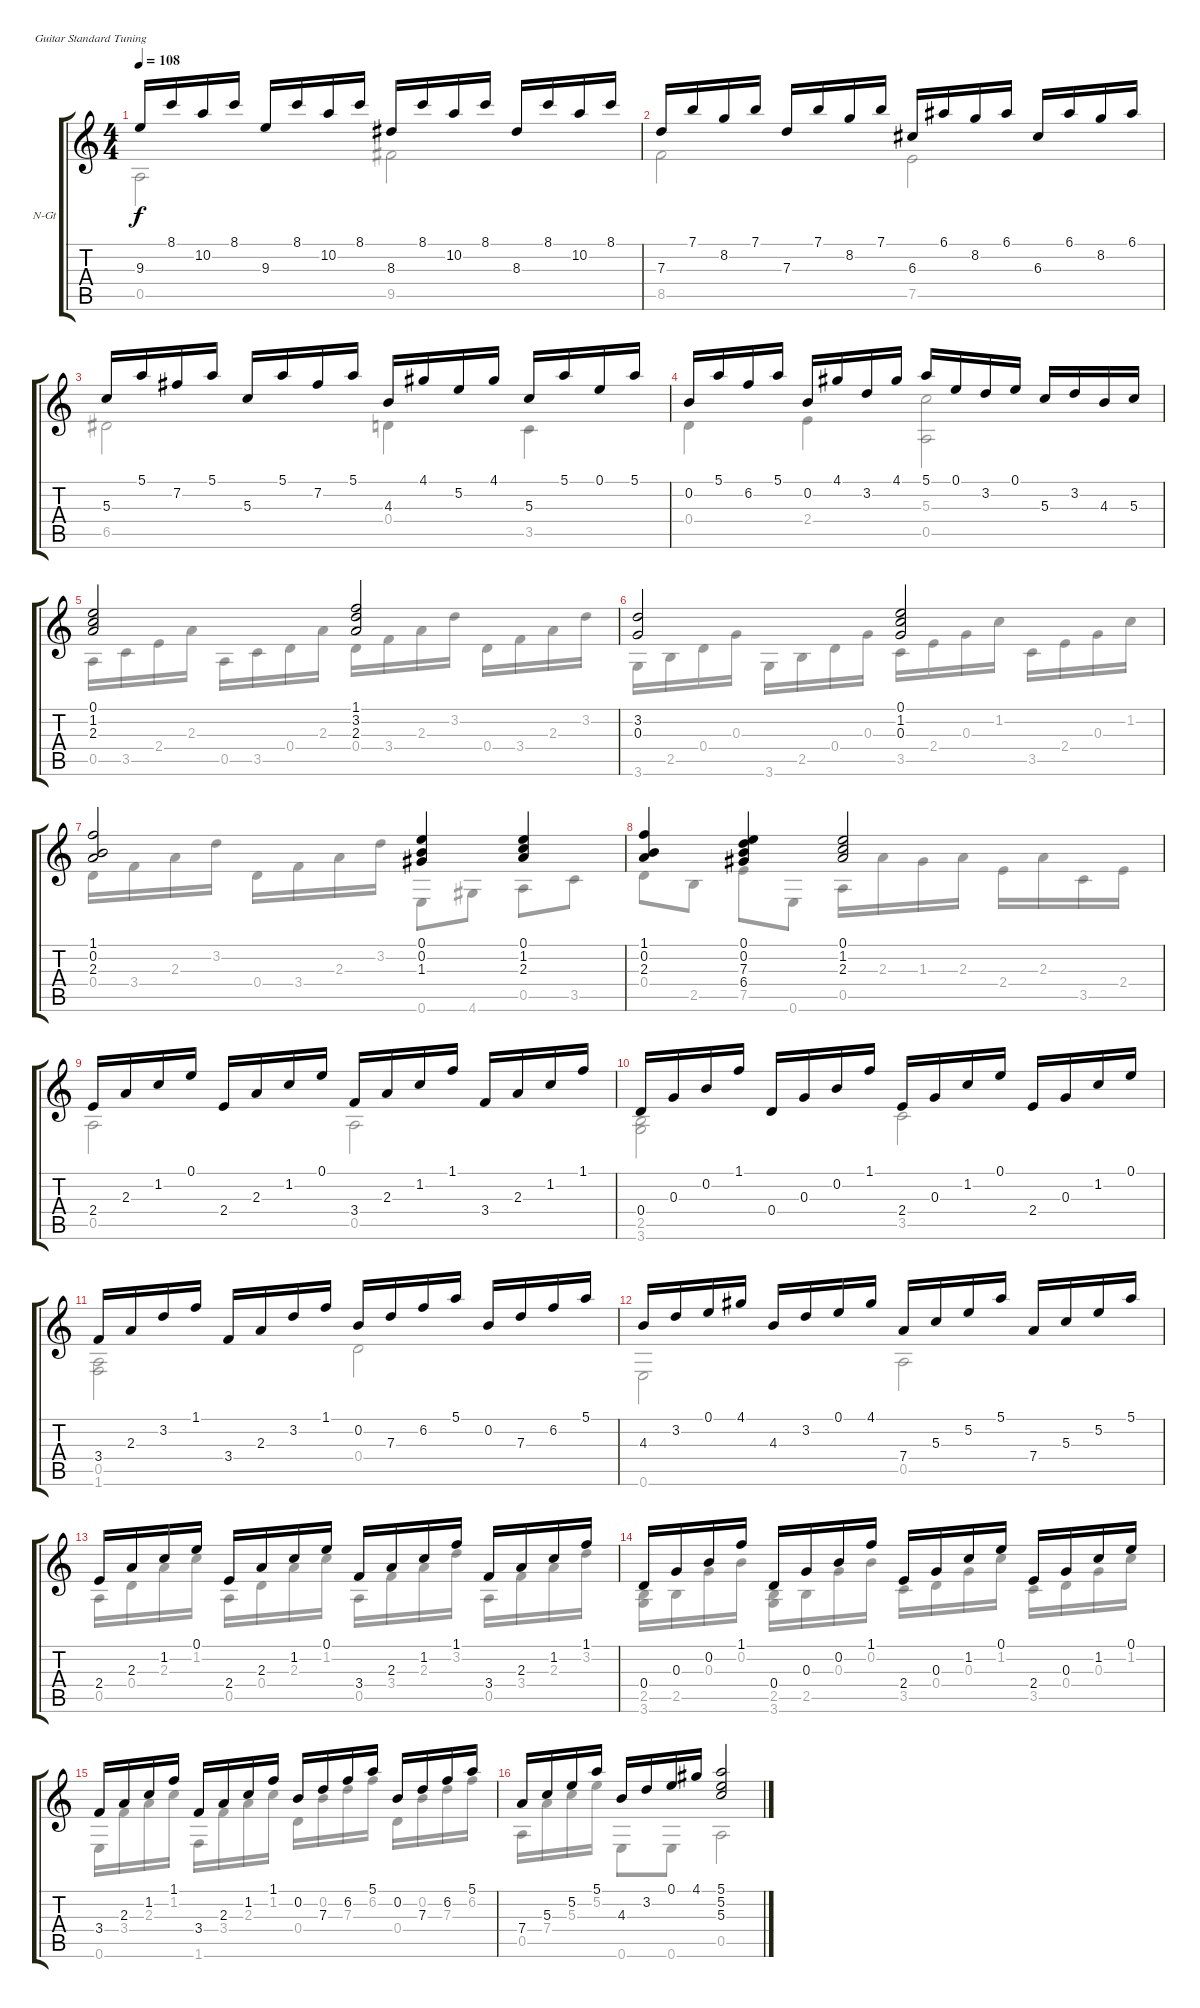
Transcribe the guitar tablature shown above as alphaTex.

\bracketExtendMode groupsimilarinstruments
\firstSystemTrackNameOrientation horizontal
\otherSystemsTrackNameOrientation horizontal
\track ("Passacaille" "N-Gt") {instrument acousticguitarnylon}
\staff {score tabs}
\tuning (E4 B3 G3 D3 A2 E2)
\voice
\ts (4 4)
\tempo 108
\clef g2
\ks c
9.3.16{dy f} 8.1.16 10.2.16 8.1.16 9.3.16 8.1.16 10.2.16 8.1.16 8.3.16 8.1.16 10.2.16 8.1.16 8.3.16 8.1.16 10.2.16 8.1.16 |
7.3.16 7.1.16 8.2.16 7.1.16 7.3.16 7.1.16 8.2.16 7.1.16 6.3.16 6.1.16 8.2.16 6.1.16 6.3.16 6.1.16 8.2.16 6.1.16 |
5.3.16 5.1.16 7.2.16 5.1.16 5.3.16 5.1.16 7.2.16 5.1.16 4.3.16 4.1.16 5.2.16 4.1.16 5.3.16 5.1.16 0.1.16 5.1.16 |
0.2.16 5.1.16 6.2.16 5.1.16 0.2.16 4.1.16 3.2.16 4.1.16 5.1.16 0.1.16 3.2.16 0.1.16 5.3.16 3.2.16 4.3.16 5.3.16 |
(0.1 1.2 2.3).2 (1.1 3.2 2.3).2 |
(3.2 0.3).2 (0.1 1.2 0.3).2 |
(1.1 0.2 2.3).2 (0.1 0.2 1.3).4 (0.1 1.2 2.3).4 |
(1.1 0.2 2.3).4 (0.1 0.2 7.3 6.4).4 (0.1 1.2 2.3).2 |
2.4.16 2.3.16 1.2.16 0.1.16 2.4.16 2.3.16 1.2.16 0.1.16 3.4.16 2.3.16 1.2.16 1.1.16 3.4.16 2.3.16 1.2.16 1.1.16 |
0.4.16 0.3.16 0.2.16 1.1.16 0.4.16 0.3.16 0.2.16 1.1.16 2.4.16 0.3.16 1.2.16 0.1.16 2.4.16 0.3.16 1.2.16 0.1.16 |
3.4.16 2.3.16 3.2.16 1.1.16 3.4.16 2.3.16 3.2.16 1.1.16 0.2.16 7.3.16 6.2.16 5.1.16 0.2.16 7.3.16 6.2.16 5.1.16 |
4.3.16 3.2.16 0.1.16 4.1.16 4.3.16 3.2.16 0.1.16 4.1.16 7.4.16 5.3.16 5.2.16 5.1.16 7.4.16 5.3.16 5.2.16 5.1.16 |
2.4.16 2.3.16 1.2.16 0.1.16 2.4.16 2.3.16 1.2.16 0.1.16 3.4.16 2.3.16 1.2.16 1.1.16 3.4.16 2.3.16 1.2.16 1.1.16 |
0.4.16 0.3.16 0.2.16 1.1.16 0.4.16 0.3.16 0.2.16 1.1.16 2.4.16 0.3.16 1.2.16 0.1.16 2.4.16 0.3.16 1.2.16 0.1.16 |
3.4.16 2.3.16 1.2.16 1.1.16 3.4.16 2.3.16 1.2.16 1.1.16 0.2.16 7.3.16 6.2.16 5.1.16 0.2.16 7.3.16 6.2.16 5.1.16 |
7.4.16 5.3.16 5.2.16 5.1.16 4.3.16 3.2.16 0.1.16 4.1.16 (5.1 5.2 5.3).2
\voice
\clef g2
\ottava regular
\simile none
\ks c
0.5.2{dy f} 9.5.2 |
8.5.2 7.5.2 |
6.5.2 0.4.4 3.5.4 |
0.4.4 2.4.4 (5.3 0.5).2 |
0.5.16 3.5.16 2.4.16 2.3.16 0.5.16 3.5.16 0.4.16 2.3.16 0.4.16 3.4.16 2.3.16 3.2.16 0.4.16 3.4.16 2.3.16 3.2.16 |
3.6.16 2.5.16 0.4.16 0.3.16 3.6.16 2.5.16 0.4.16 0.3.16 3.5.16 2.4.16 0.3.16 1.2.16 3.5.16 2.4.16 0.3.16 1.2.16 |
0.4.16 3.4.16 2.3.16 3.2.16 0.4.16 3.4.16 2.3.16 3.2.16 0.6.8 4.6.8 0.5.8 3.5.8 |
0.4.8 2.5.8 7.5.8 0.6.8 0.5.16 2.3.16 1.3.16 2.3.16 2.4.16 2.3.16 3.5.16 2.4.16 |
0.5.2 0.5.2 |
(2.5 3.6).2 3.5.2 |
(0.5 1.6).2 0.4.2 |
0.6.2 0.5.2 |
0.5.16 0.4.16 2.3.16 1.2.16 0.5.16 0.4.16 2.3.16 1.2.16 0.5.16 3.4.16 2.3.16 3.2.16 0.5.16 3.4.16 2.3.16 3.2.16 |
(2.5 3.6).16 2.5.16 0.3.16 0.2.16 (2.5 3.6).16 2.5.16 0.3.16 0.2.16 3.5.16 0.4.16 0.3.16 1.2.16 3.5.16 0.4.16 0.3.16 1.2.16 |
0.6.16 3.4.16 2.3.16 1.2.16 1.6.16 3.4.16 2.3.16 1.2.16 0.4.16 0.2.16 7.3.16 6.2.16 0.4.16 0.2.16 7.3.16 6.2.16 |
0.5.16 7.4.16 5.3.16 5.2.16 0.6.8 0.6.8 0.5.2
